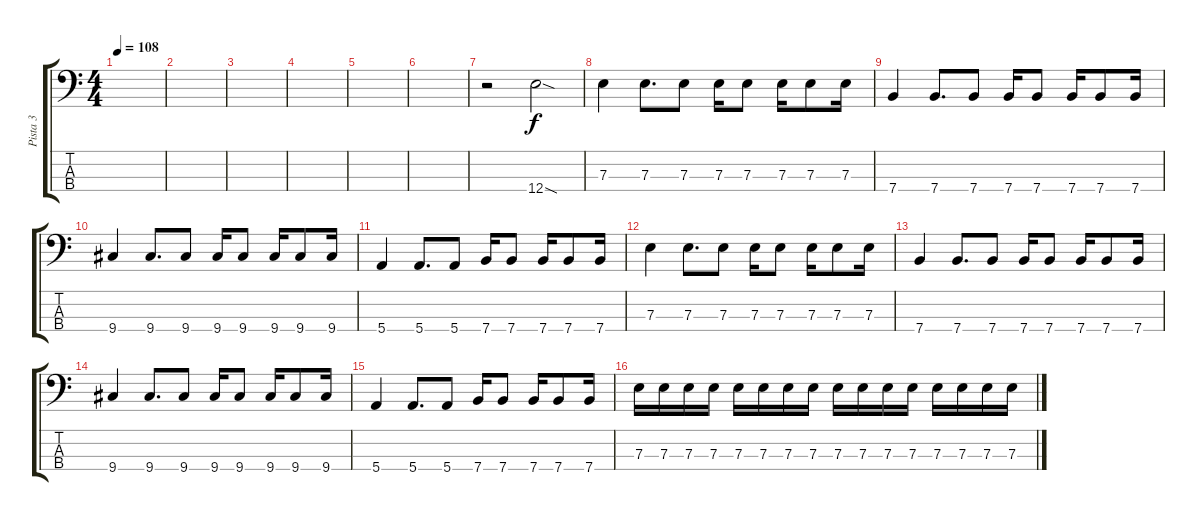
\track ("Pista 3" "Pista 3") {instrument electricbasspick}
\staff {score tabs}
\tuning (G2 D2 A1 E1) {hide}
\ts (4 4)
\tempo 108
\clef f4
\ks c
|
|
|
|
|
|
r.2 12.4{sod}.2 |
7.3.4 7.3.8{d} 7.3.8 7.3.16 7.3.8 7.3.16 7.3.8 7.3.16 |
7.4.4 7.4.8{d} 7.4.8 7.4.16 7.4.8 7.4.16 7.4.8 7.4.16 |
9.4.4 9.4.8{d} 9.4.8 9.4.16 9.4.8 9.4.16 9.4.8 9.4.16 |
5.4.4 5.4.8{d} 5.4.8 7.4.16 7.4.8 7.4.16 7.4.8 7.4.16 |
7.3.4 7.3.8{d} 7.3.8 7.3.16 7.3.8 7.3.16 7.3.8 7.3.16 |
7.4.4 7.4.8{d} 7.4.8 7.4.16 7.4.8 7.4.16 7.4.8 7.4.16 |
9.4.4 9.4.8{d} 9.4.8 9.4.16 9.4.8 9.4.16 9.4.8 9.4.16 |
5.4.4 5.4.8{d} 5.4.8 7.4.16 7.4.8 7.4.16 7.4.8 7.4.16 |
7.3.16 7.3.16 7.3.16 7.3.16 7.3.16 7.3.16 7.3.16 7.3.16 7.3.16 7.3.16 7.3.16 7.3.16 7.3.16 7.3.16 7.3.16 7.3.16
